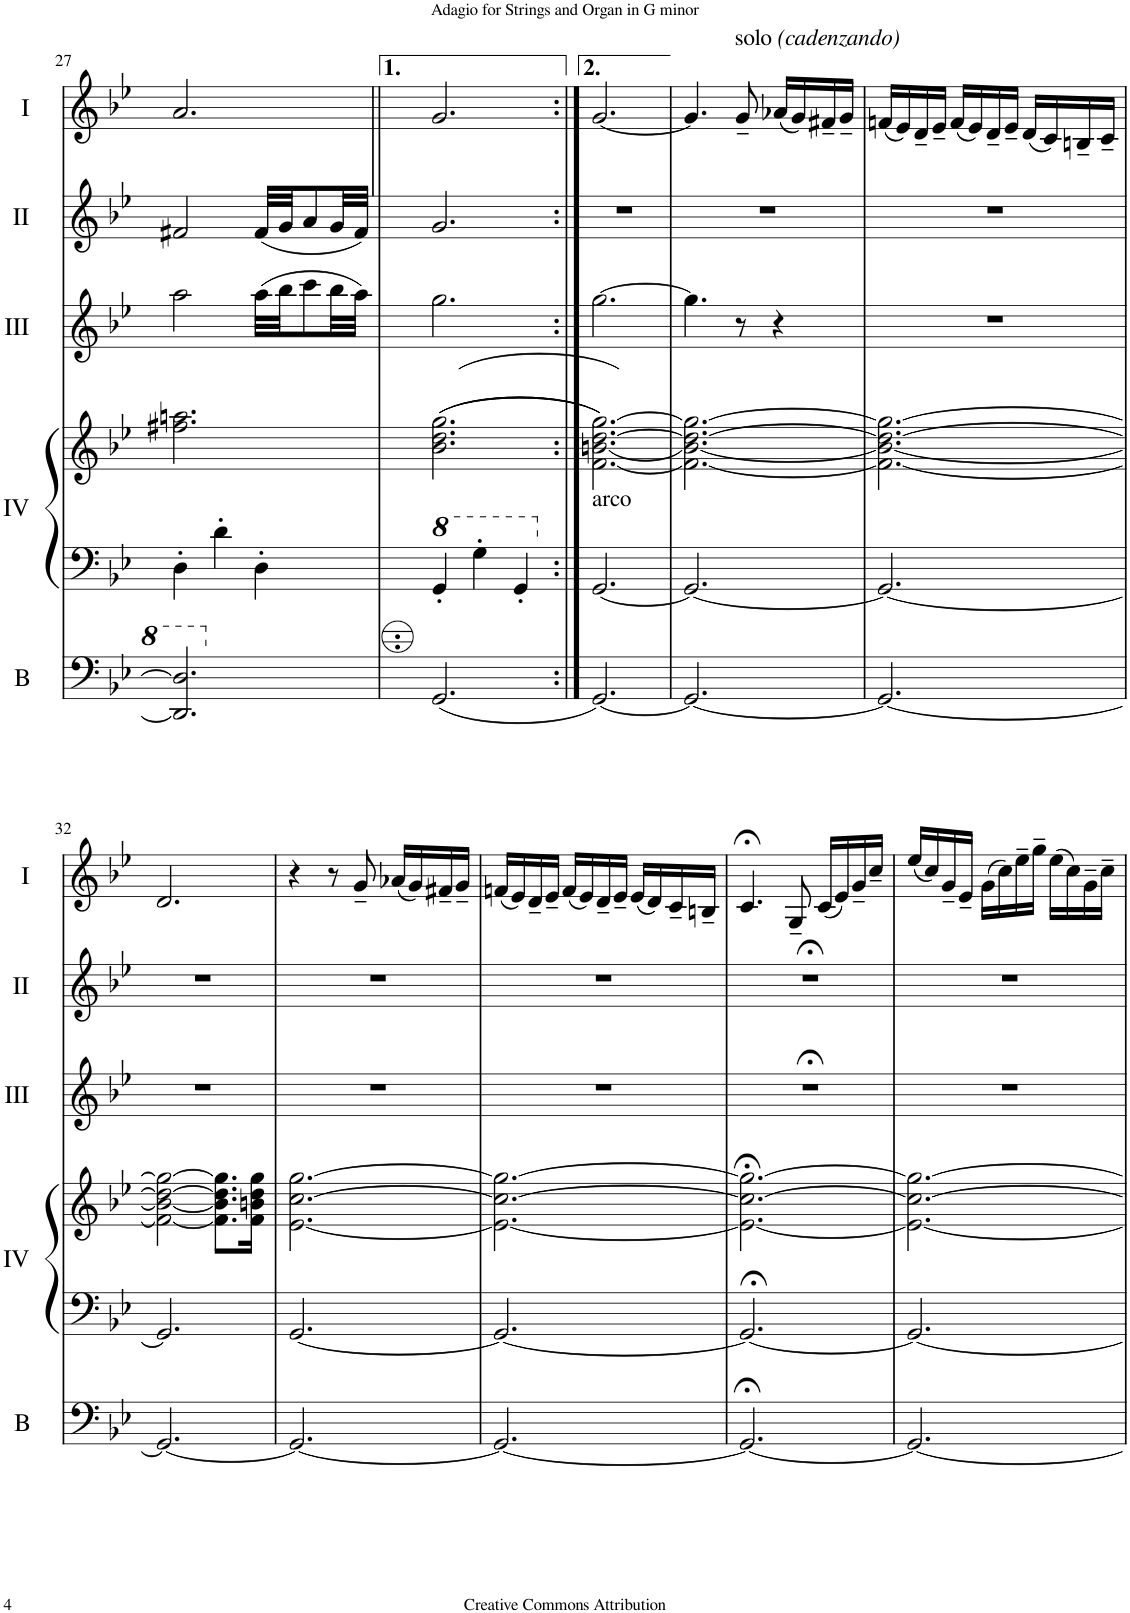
**kern	**kern	**kern	**kern	**kern	**kern
*part5	*part4	*part4	*part3	*part2	*part1
*staff6	*staff5	*staff4	*staff3	*staff2	*staff1
*I"Bass	*I"Acc. 4	*	*I"Acc. 3	*I"Acc. 2	*I"Acc. 1
*I'B	*	*	*	*	*
!!LO:PB:g=z
*clefF4	*clefF4	*clefG2	*clefG2	*clefG2	*clefG2
*Trd7c12	*	*	*Trd7c12	*	*
*k[b-e-]	*k[b-e-]	*k[b-e-]	*k[b-e-]	*k[b-e-]	*k[b-e-]
*M3/4	*M3/4	*M3/4	*M3/4	*M3/4	*M3/4
=27	=27	=27	=27	=27	=27
2.D/] 2.d/]	4D'\	2.ff#X\ 2.aan\	2aa\	2f#X/	2.a/
.	4d'\	.	.	.	.
.	4D'\	.	(32aa\LLL	(32f#/LLL	.
.	.	.	32bb-\JJ	32g/JJ	.
.	.	.	8ccc\	8a/	.
.	.	.	32bb-\LL	32g/LL	.
.	.	.	32aa\JJJ)	32f#/JJJ)	.
=28||	=28||	=28||	=28||	=28||	=28||
*	*8va	*	*	*	*
(2.GG/	4G'/	(((2.b-\ 2.dd\ 2.gg\	2.gg\	2.g/	2.g/
.	4g'\	.	.	.	.
.	4G'/	.	.	.	.
=29:|!	=29:|!	=29:|!	=29:|!	=29:|!	=29:|!
*	*X8va	*	*	*	*
!	!LO:TX:a:t=arco	!	!	!	!
[2.GG/)	[2.GG/	[2.f\ [2.bn\ [2.dd\ [2.gg\)))	[2.gg\	2.r	[2.g/
=30	=30	=30	=30	=30	=30
2.GG/_	2.GG/_	2.f\_ 2.b\_ 2.dd\_ 2.gg\_	4.gg\]	2.r	4.g/]
!	!	!	!	!	!LO:TX:a:t=solo
!	!	!	!	!	!LO:TX:a:i:t=(cadenzando)
.	.	.	8r	.	8g~/
.	.	.	4r	.	(16a-X/LL
.	.	.	.	.	16g/)
.	.	.	.	.	16f#X~/
.	.	.	.	.	16g~/JJ
=31	=31	=31	=31	=31	=31
2.GG/_	2.GG/_	2.f\_ 2.b\_ 2.dd\_ 2.gg\_	2.r	2.r	(16fn/LL
.	.	.	.	.	16e-/)
.	.	.	.	.	16d~/
.	.	.	.	.	16e-~/JJ
.	.	.	.	.	(16f/LL
.	.	.	.	.	16e-/)
.	.	.	.	.	16d~/
.	.	.	.	.	16e-~/JJ
.	.	.	.	.	(16d/LL
.	.	.	.	.	16c/)
.	.	.	.	.	16Bn~/
.	.	.	.	.	16c~/JJ
!!LO:LB:g=z
=32	=32	=32	=32	=32	=32
2.GG/_	2.GG/]	2f\_ 2b\_ 2dd\_ 2gg\_	2.r	2.r	2.d/
.	.	8.f\] 8.b\] 8.dd\] 8.gg\]L	.	.	.
.	.	16f\ 16bn\ 16dd\ 16gg\Jk	.	.	.
=33	=33	=33	=33	=33	=33
2.GG/_	[2.GG/	[2.e-\ [2.cc\ [2.gg\	2.r	2.r	4r
.	.	.	.	.	8r
.	.	.	.	.	8g~/
.	.	.	.	.	(16a-X/LL
.	.	.	.	.	16g/)
.	.	.	.	.	16f#X~/
.	.	.	.	.	16g~/JJ
=34	=34	=34	=34	=34	=34
2.GG/_	2.GG/_	2.e-\_ 2.cc\_ 2.gg\_	2.r	2.r	(16fn/LL
.	.	.	.	.	16e-/)
.	.	.	.	.	16d~/
.	.	.	.	.	16e-~/JJ
.	.	.	.	.	(16f/LL
.	.	.	.	.	16e-/)
.	.	.	.	.	16d~/
.	.	.	.	.	16e-~/JJ
.	.	.	.	.	(16e-/LL
.	.	.	.	.	16d/)
.	.	.	.	.	16c~/
.	.	.	.	.	16Bn~/JJ
=35	=35	=35	=35	=35	=35
2.GG;</_	2.GG;</_	2.e-\_;< 2.cc\_;< 2.gg\_;<	2.r;<	2.r;<	4.c;</
.	.	.	.	.	8G~/
.	.	.	.	.	(16c/LL
.	.	.	.	.	16e-/)
.	.	.	.	.	16g~/
.	.	.	.	.	16cc~/JJ
=36	=36	=36	=36	=36	=36
2.GG/_	2.GG/_	2.e-\_ 2.cc\_ 2.gg\_	2.r	2.r	(16ee-/LL
.	.	.	.	.	16cc/)
.	.	.	.	.	16g~/
.	.	.	.	.	16e-~/JJ
.	.	.	.	.	(16g\LL
.	.	.	.	.	16cc\)
.	.	.	.	.	16ee-~\
.	.	.	.	.	16gg~\JJ
.	.	.	.	.	(16ee-\LL
.	.	.	.	.	16cc\)
.	.	.	.	.	16g~\
.	.	.	.	.	16cc~\JJ
=	=	=	=	=	=
*-	*-	*-	*-	*-	*-
